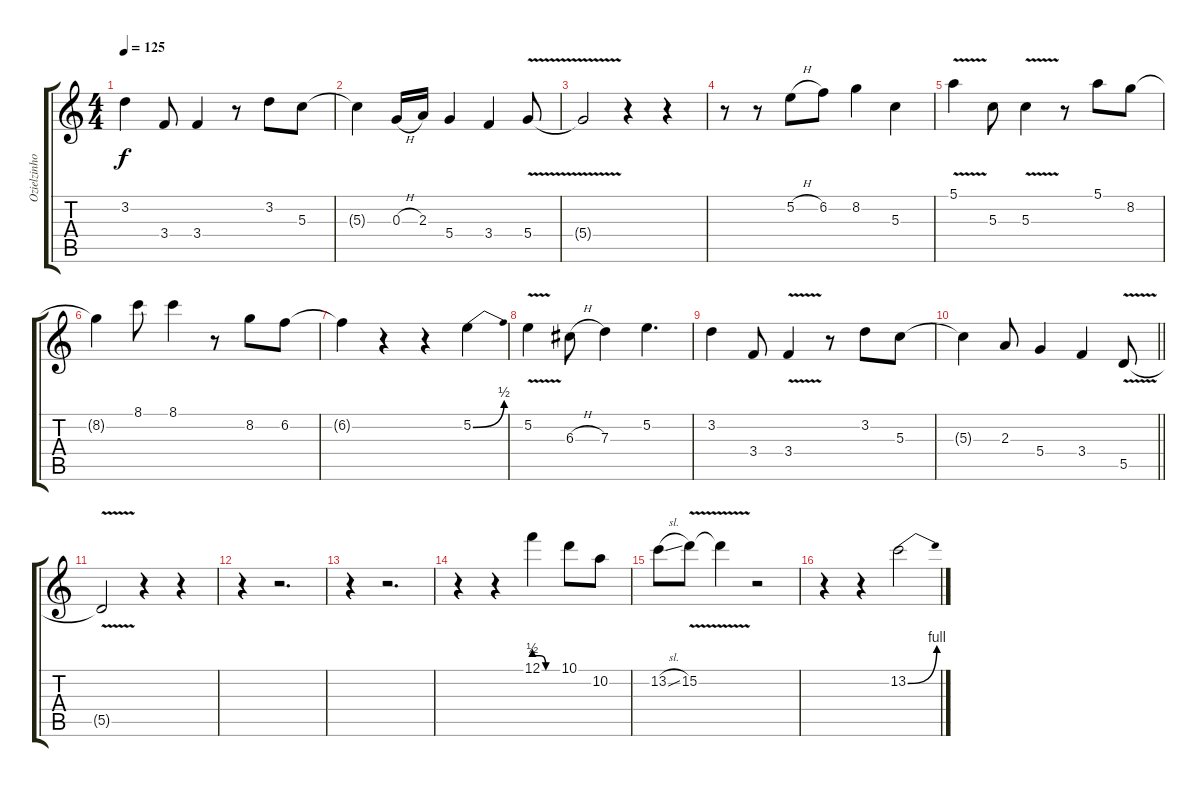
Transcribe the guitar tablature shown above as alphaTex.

\track ("Ozielzinho" "Ozielzinho") {instrument electricguitarclean}
\staff {score tabs}
\tuning (E4 B3 G3 D3 A2 E2) {hide}
\ts (4 4)
\tempo 125
\clef g2
\ks c
3.2.4{dy f} 3.4.8 3.4.4 r.8 3.2.8 5.3.8 |
5.3{t}.4 0.3{h}.16 2.3.16 5.4.4 3.4.4 5.4{v}.8 |
5.4{v t}.2 r.4 r.4 |
r.8 r.8 5.2{h}.8 6.2.8 8.2.4 5.3.4 |
5.1{v}.4 5.3.8 5.3{v}.4 r.8 5.1.8 8.2.8 |
8.2{t}.4 8.1.8 8.1.4 r.8 8.2.8 6.2.8 |
6.2{t}.4 r.4 r.4 5.2{be (bend 0 0 60 2)}.4 |
5.2{v}.4 6.3{h}.8 7.3.4 5.2.4{d} |
3.2.4 3.4.8 3.4{v}.4 r.8 3.2.8 5.3.8 |
\barLineRight lightlight
5.3{t}.4 2.3.8 5.4.4 3.4.4 5.5{v}.8 |
5.5{v t}.2 r.4 r.4 |
r.4 r.2{d} |
r.4 r.2{d} |
r.4 r.4 12.1{be (custom 0 2 15 2 30 0 60 0)}.4 10.1.8 10.2.8 |
13.2{sl}.8 15.2{v}.8 15.2{v t}.4 r.2 |
r.4 r.4 13.2{be (bend 0 0 60 4)}.2
